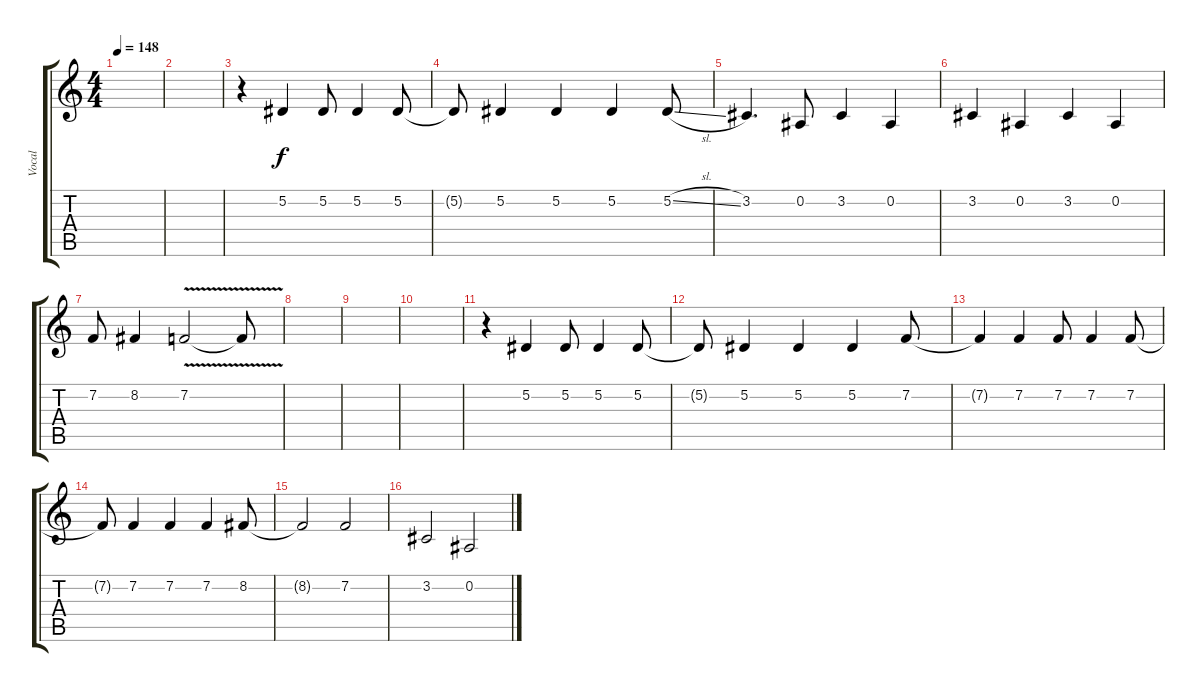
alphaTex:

\track ("Vocal" "Vocal") {instrument flute}
\staff {score tabs}
\tuning (Eb4 Bb3 Gb3 Db3 Ab2 Eb2) {hide}
\ts (4 4)
\tempo 148
\clef g2
\ks c
|
|
r.4 5.2.4 5.2.8 5.2.4 5.2.8 |
5.2{t}.8 5.2.4 5.2.4 5.2.4 5.2{sl}.8 |
3.2.4{d} 0.2.8 3.2.4 0.2.4 |
3.2.4 0.2.4 3.2.4 0.2.4 |
7.2.8 8.2.4 7.2{v}.2 7.2{t}.8 |
|
|
|
r.4 5.2.4 5.2.8 5.2.4 5.2.8 |
5.2{t}.8 5.2.4 5.2.4 5.2.4 7.2.8 |
7.2{t}.4 7.2.4 7.2.8 7.2.4 7.2.8 |
7.2{t}.8 7.2.4 7.2.4 7.2.4 8.2.8 |
8.2{t}.2 7.2.2 |
3.2.2 0.2.2
